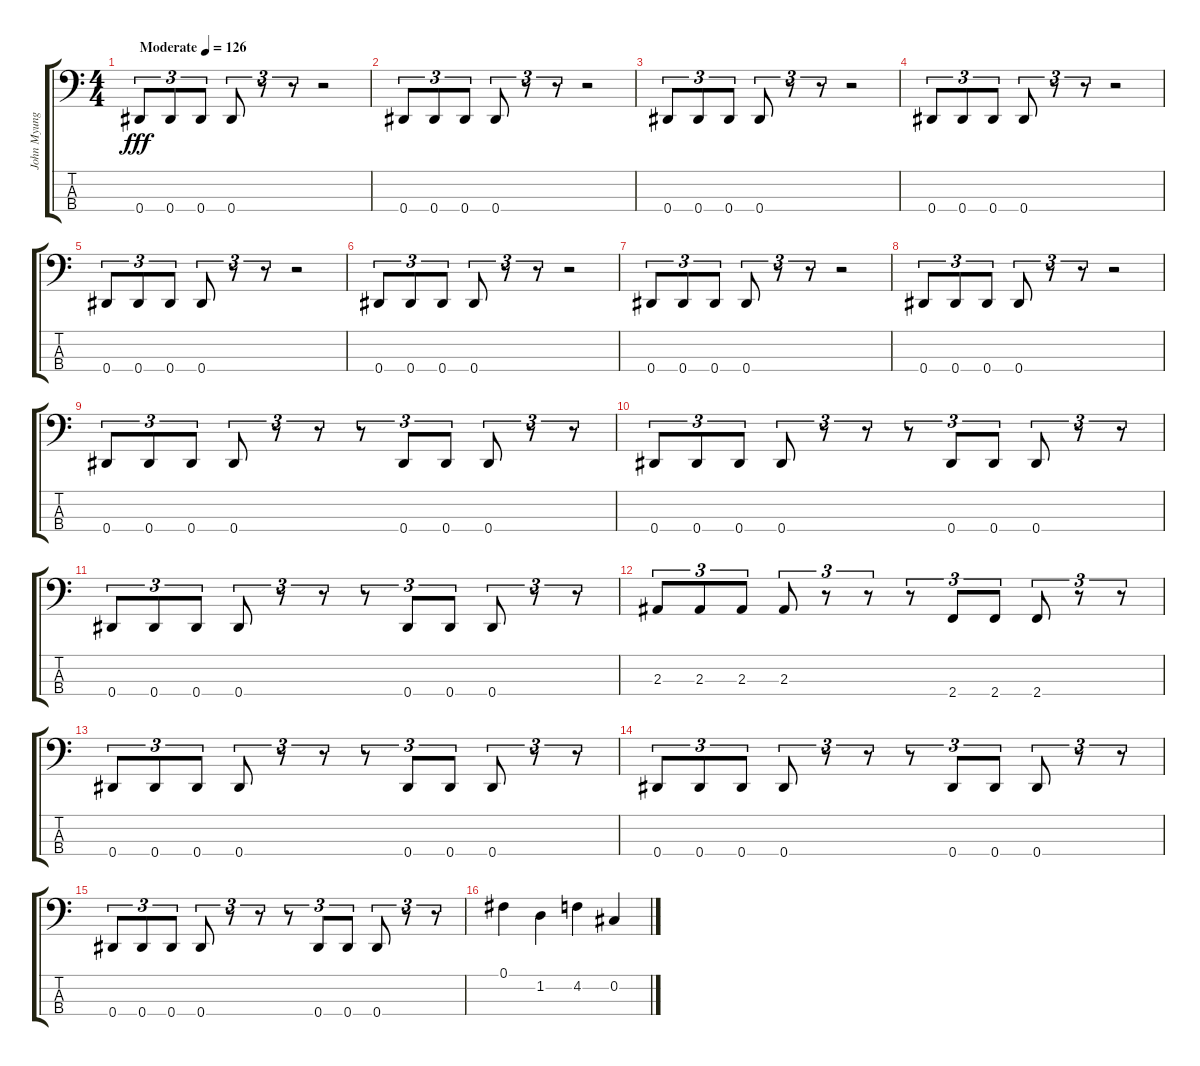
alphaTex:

\track ("John Myung (4 Strings Alternative)" "John Myung") {mute instrument electricbassfinger}
\staff {score tabs}
\tuning (Gb2 Db2 Ab1 Eb1) {hide}
\ts (4 4)
\tempo (126 "Moderate")
\clef f4
\ks c
0.4.8{tu (3 2) dy fff volume 16 instrument electricbassfinger} 0.4.8{tu (3 2)} 0.4.8{tu (3 2)} 0.4.8{tu (3 2)} r.8{tu (3 2)} r.8{tu (3 2)} r.2 |
0.4.8{tu (3 2)} 0.4.8{tu (3 2)} 0.4.8{tu (3 2)} 0.4.8{tu (3 2)} r.8{tu (3 2)} r.8{tu (3 2)} r.2 |
0.4.8{tu (3 2)} 0.4.8{tu (3 2)} 0.4.8{tu (3 2)} 0.4.8{tu (3 2)} r.8{tu (3 2)} r.8{tu (3 2)} r.2 |
0.4.8{tu (3 2)} 0.4.8{tu (3 2)} 0.4.8{tu (3 2)} 0.4.8{tu (3 2)} r.8{tu (3 2)} r.8{tu (3 2)} r.2 |
0.4.8{tu (3 2)} 0.4.8{tu (3 2)} 0.4.8{tu (3 2)} 0.4.8{tu (3 2)} r.8{tu (3 2)} r.8{tu (3 2)} r.2 |
0.4.8{tu (3 2)} 0.4.8{tu (3 2)} 0.4.8{tu (3 2)} 0.4.8{tu (3 2)} r.8{tu (3 2)} r.8{tu (3 2)} r.2 |
0.4.8{tu (3 2)} 0.4.8{tu (3 2)} 0.4.8{tu (3 2)} 0.4.8{tu (3 2)} r.8{tu (3 2)} r.8{tu (3 2)} r.2 |
0.4.8{tu (3 2)} 0.4.8{tu (3 2)} 0.4.8{tu (3 2)} 0.4.8{tu (3 2)} r.8{tu (3 2)} r.8{tu (3 2)} r.2 |
0.4.8{tu (3 2)} 0.4.8{tu (3 2)} 0.4.8{tu (3 2)} 0.4.8{tu (3 2)} r.8{tu (3 2)} r.8{tu (3 2)} r.8{tu (3 2)} 0.4.8{tu (3 2)} 0.4.8{tu (3 2)} 0.4.8{tu (3 2)} r.8{tu (3 2)} r.8{tu (3 2)} |
0.4.8{tu (3 2)} 0.4.8{tu (3 2)} 0.4.8{tu (3 2)} 0.4.8{tu (3 2)} r.8{tu (3 2)} r.8{tu (3 2)} r.8{tu (3 2)} 0.4.8{tu (3 2)} 0.4.8{tu (3 2)} 0.4.8{tu (3 2)} r.8{tu (3 2)} r.8{tu (3 2)} |
0.4.8{tu (3 2)} 0.4.8{tu (3 2)} 0.4.8{tu (3 2)} 0.4.8{tu (3 2)} r.8{tu (3 2)} r.8{tu (3 2)} r.8{tu (3 2)} 0.4.8{tu (3 2)} 0.4.8{tu (3 2)} 0.4.8{tu (3 2)} r.8{tu (3 2)} r.8{tu (3 2)} |
2.3.8{tu (3 2)} 2.3.8{tu (3 2)} 2.3.8{tu (3 2)} 2.3.8{tu (3 2)} r.8{tu (3 2)} r.8{tu (3 2)} r.8{tu (3 2)} 2.4.8{tu (3 2)} 2.4.8{tu (3 2)} 2.4.8{tu (3 2)} r.8{tu (3 2)} r.8{tu (3 2)} |
0.4.8{tu (3 2)} 0.4.8{tu (3 2)} 0.4.8{tu (3 2)} 0.4.8{tu (3 2)} r.8{tu (3 2)} r.8{tu (3 2)} r.8{tu (3 2)} 0.4.8{tu (3 2)} 0.4.8{tu (3 2)} 0.4.8{tu (3 2)} r.8{tu (3 2)} r.8{tu (3 2)} |
0.4.8{tu (3 2)} 0.4.8{tu (3 2)} 0.4.8{tu (3 2)} 0.4.8{tu (3 2)} r.8{tu (3 2)} r.8{tu (3 2)} r.8{tu (3 2)} 0.4.8{tu (3 2)} 0.4.8{tu (3 2)} 0.4.8{tu (3 2)} r.8{tu (3 2)} r.8{tu (3 2)} |
0.4.8{tu (3 2)} 0.4.8{tu (3 2)} 0.4.8{tu (3 2)} 0.4.8{tu (3 2)} r.8{tu (3 2)} r.8{tu (3 2)} r.8{tu (3 2)} 0.4.8{tu (3 2)} 0.4.8{tu (3 2)} 0.4.8{tu (3 2)} r.8{tu (3 2)} r.8{tu (3 2)} |
0.1.4 1.2.4 4.2.4 0.2.4
